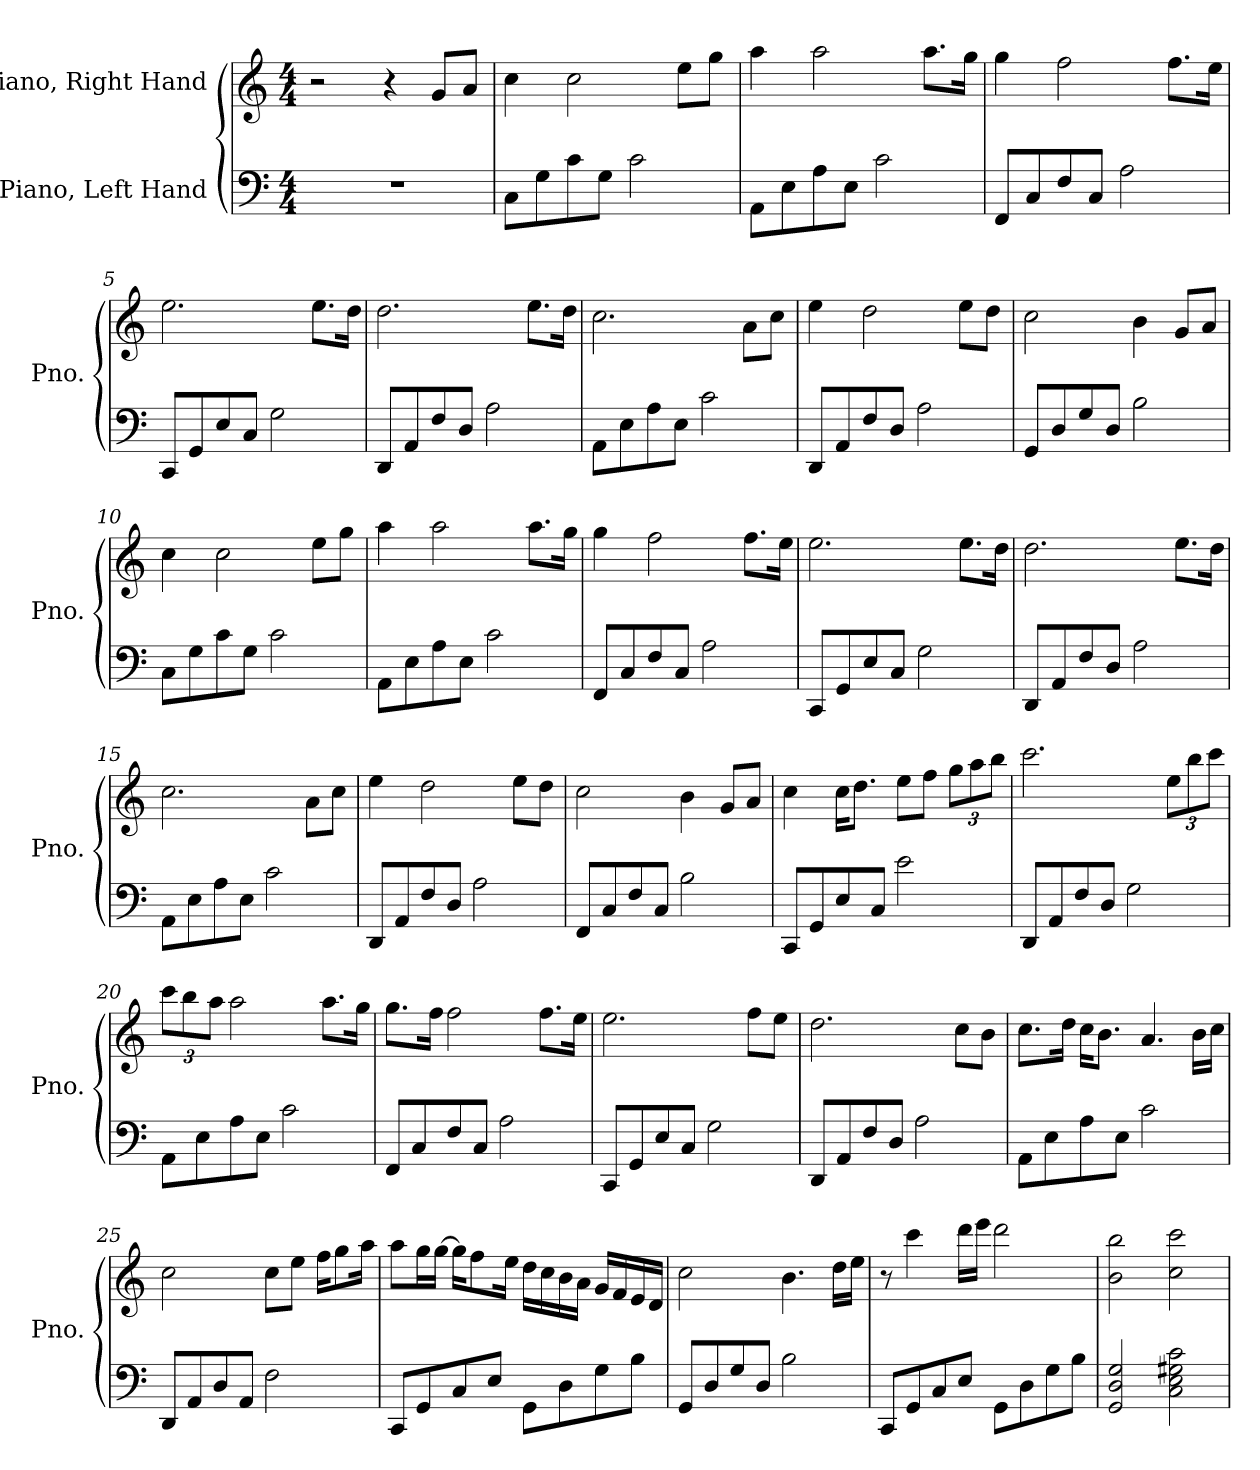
**kern	**kern
*part2	*part1
*staff2	*staff1
*I"Piano, Left Hand	*I"Piano, Right Hand
*I'Pno.	*I'Pno.
*clefF4	*clefG2
*k[]	*k[]
*M4/4	*M4/4
*MM100	*MM100
=1	=1
1r	2r
.	4r
.	8g/L
.	8a/J
=2	=2
8C\L	4cc\
8G\	.
8c\	2cc\
8G\J	.
2c\	.
.	8ee\L
.	8gg\J
=3	=3
8AA\L	4aa\
8E\	.
8A\	2aa\
8E\J	.
2c\	.
.	8.aa\L
.	16gg\Jk
=4	=4
8FF/L	4gg\
8C/	.
8F/	2ff\
8C/J	.
2A\	.
.	8.ff\L
.	16ee\Jk
=5	=5
8CC/L	2.ee\
8GG/	.
8E/	.
8C/J	.
2G\	.
.	8.ee\L
.	16dd\Jk
!!LO:LB:g=z
=6	=6
8DD/L	2.dd\
8AA/	.
8F/	.
8D/J	.
2A\	.
.	8.ee\L
.	16dd\Jk
=7	=7
8AA\L	2.cc\
8E\	.
8A\	.
8E\J	.
2c\	.
.	8a\L
.	8cc\J
=8	=8
8DD/L	4ee\
8AA/	.
8F/	2dd\
8D/J	.
2A\	.
.	8ee\L
.	8dd\J
=9	=9
8GG/L	2cc\
8D/	.
8G/	.
8D/J	.
2B\	4b\
.	8g/L
.	8a/J
=10	=10
8C\L	4cc\
8G\	.
8c\	2cc\
8G\J	.
2c\	.
.	8ee\L
.	8gg\J
=11	=11
8AA\L	4aa\
8E\	.
8A\	2aa\
8E\J	.
2c\	.
.	8.aa\L
.	16gg\Jk
!!LO:LB:g=z
=12	=12
8FF/L	4gg\
8C/	.
8F/	2ff\
8C/J	.
2A\	.
.	8.ff\L
.	16ee\Jk
=13	=13
8CC/L	2.ee\
8GG/	.
8E/	.
8C/J	.
2G\	.
.	8.ee\L
.	16dd\Jk
=14	=14
8DD/L	2.dd\
8AA/	.
8F/	.
8D/J	.
2A\	.
.	8.ee\L
.	16dd\Jk
=15	=15
8AA\L	2.cc\
8E\	.
8A\	.
8E\J	.
2c\	.
.	8a\L
.	8cc\J
=16	=16
8DD/L	4ee\
8AA/	.
8F/	2dd\
8D/J	.
2A\	.
.	8ee\L
.	8dd\J
=17	=17
8FF/L	2cc\
8C/	.
8F/	.
8C/J	.
2B\	4b\
.	8g/L
.	8a/J
!!LO:LB:g=z
=18	=18
8CC/L	4cc\
8GG/	.
8E/	16cc\KL
.	8.dd\J
8C/J	.
2e\	8ee\L
.	8ff\J
*	*Xbrackettup
.	12gg\L
.	12aa\
.	12bb\J
=19	=19
8DD/L	2.ccc\
8AA/	.
8F/	.
8D/J	.
2G\	.
.	12ee\L
.	12bb\
.	12ccc\J
=20	=20
8AA\L	12ccc\L
.	12bb\
8E\	.
.	12aa\J
8A\	2aa\
8E\J	.
2c\	.
.	8.aa\L
.	16gg\Jk
=21	=21
8FF/L	8.gg\L
8C/	.
.	16ff\Jk
8F/	2ff\
8C/J	.
2A\	.
.	8.ff\L
.	16ee\Jk
=22	=22
8CC/L	2.ee\
8GG/	.
8E/	.
8C/J	.
2G\	.
.	8ff\L
.	8ee\J
!!LO:LB:g=z
=23	=23
8DD/L	2.dd\
8AA/	.
8F/	.
8D/J	.
2A\	.
.	8cc\L
.	8b\J
=24	=24
8AA\L	8.cc\L
8E\	.
.	16dd\Jk
8A\	16cc\KL
.	8.b\J
8E\J	.
2c\	4.a/
.	16b\LL
.	16cc\JJ
=25	=25
8DD/L	2cc\
8AA/	.
8D/	.
8AA/J	.
2F\	8cc\L
.	8ee\J
.	16ff\KL
.	8gg\
.	16aa\Jk
=26	=26
8CC/L	8aa\L
8GG/	16gg\L
.	[16gg\JJ
8C/	16gg\KL]
.	8ff\
8E/J	.
.	16ee\Jk
8GG\L	16dd\LL
.	16cc\
8D\	16b\
.	16a\JJ
8G\	16g/LL
.	16f/
8B\J	16e/
.	16d/JJ
!!LO:LB:g=z
=27	=27
8GG/L	2cc\
8D/	.
8G/	.
8D/J	.
2B\	4.b\
.	16dd\LL
.	16ee\JJ
=28	=28
8CC/L	8r
8GG/	4ccc\
8C/	.
8E/J	16ddd\LL
.	16eee\JJ
8GG\L	2ddd\
8D\	.
8G\	.
8B\J	.
=29	=29
2GG/ 2D/ 2G/	2b\ 2bb\
2C\ 2E\ 2G#X\ 2c\	2cc\ 2ccc\
=	=
*-	*-
